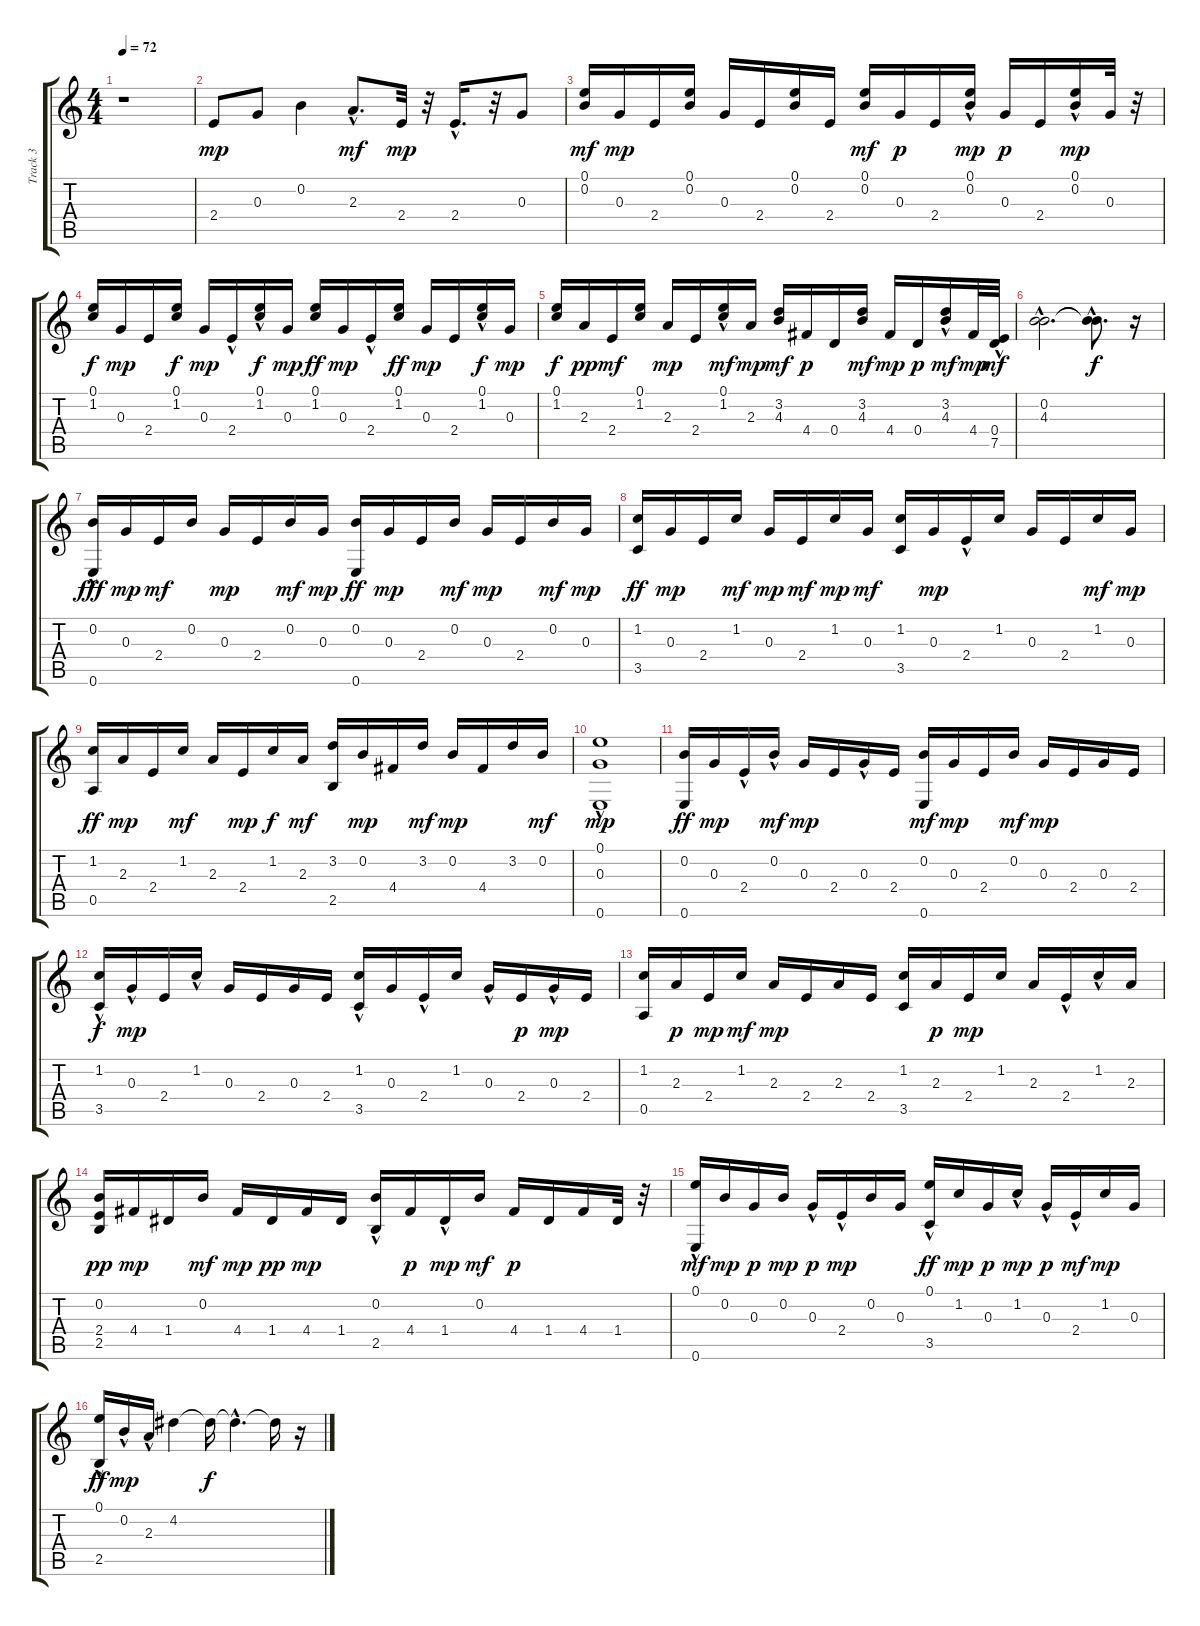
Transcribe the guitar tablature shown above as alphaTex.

\track ("Track 3" "Track 3") {instrument acousticguitarnylon}
\staff {score tabs}
\tuning (E4 B3 G3 D3 A2 E2) {hide}
\ts (4 4)
\tempo 72
\clef g2
\ks c
r.1{dy mp instrument acousticguitarnylon} |
2.4.8 0.3.8 0.2.4 2.3{hac}.8{d dy mf} 2.4.32{dy mp} r.32 2.4{hac}.16{d} r.32 0.3.8 |
(0.1 0.2).16{dy mf} 0.3.16{dy mp} 2.4.16 (0.1 0.2).16 0.3.16 2.4.16 (0.1 0.2).16 2.4.16 (0.1 0.2).16{dy mf} 0.3.16{dy p} 2.4.16 (0.1{hac} 0.2).16{dy mp} 0.3.16{dy p} 2.4.16 (0.1{hac} 0.2{hac}).16{dy mp} 0.3.32 r.32 |
(0.1 1.2).16{dy f} 0.3.16{dy mp} 2.4.16 (0.1 1.2).16{dy f} 0.3.16{dy mp} 2.4{hac}.16 (0.1{hac} 1.2).16{dy f} 0.3.16{dy mp} (0.1 1.2).16{dy ff} 0.3.16{dy mp} 2.4{hac}.16 (0.1 1.2).16{dy ff} 0.3.16{dy mp} 2.4.16 (0.1{hac} 1.2{hac}).16{dy f} 0.3.16{dy mp} |
(0.1 1.2).16{dy f} 2.3.16{dy pp} 2.4.16{dy mf} (0.1 1.2).16 2.3.16{dy mp} 2.4.16 (0.1{hac} 1.2{hac}).16{dy mf} 2.3.16{dy mp} (3.2 4.3).16{dy mf} 4.4.16{dy p} 0.4.16 (3.2 4.3).16{dy mf} 4.4.16{dy mp} 0.4.16{dy p} (3.2{hac} 4.3{hac}).16{dy mf} 4.4.32{dy mp} (0.4{hac} 7.5{hac}).32{dy mf} |
(0.2{hac} 4.3{hac}).2{d} (0.2{hac t} 4.3{hac t}).8{d dy f} r.16 |
(0.2 0.6{hac}).16{dy fff} 0.3.16{dy mp} 2.4.16{dy mf} 0.2.16 0.3.16{dy mp} 2.4.16 0.2.16{dy mf} 0.3.16{dy mp} (0.2 0.6).16{dy ff} 0.3.16{dy mp} 2.4.16 0.2.16{dy mf} 0.3.16{dy mp} 2.4.16 0.2.16{dy mf} 0.3.16{dy mp} |
(1.2 3.5).16{dy ff} 0.3.16{dy mp} 2.4.16 1.2.16{dy mf} 0.3.16{dy mp} 2.4.16{dy mf} 1.2.16{dy mp} 0.3.16{dy mf} (1.2 3.5).16 0.3.16{dy mp} 2.4{hac}.16 1.2.16 0.3.16 2.4.16 1.2.16{dy mf} 0.3.16{dy mp} |
(1.2 0.5).16{dy ff} 2.3.16{dy mp} 2.4.16 1.2.16{dy mf} 2.3.16 2.4.16{dy mp} 1.2.16{dy f} 2.3.16{dy mf} (3.2 2.5).16 0.2.16{dy mp} 4.4.16 3.2.16{dy mf} 0.2.16{dy mp} 4.4.16 3.2.16 0.2.16{dy mf} |
(0.1 0.3{hac} 0.6{hac}).1{dy mp} |
(0.2 0.6).16{dy ff} 0.3.16{dy mp} 2.4{hac}.16 0.2{hac}.16{dy mf} 0.3.16{dy mp} 2.4.16 0.3{hac}.16 2.4.16 (0.2 0.6).16{dy mf} 0.3.16{dy mp} 2.4.16 0.2.16{dy mf} 0.3.16{dy mp} 2.4.16 0.3.16 2.4.16 |
(1.2{hac} 3.5{hac}).16{dy f} 0.3{hac}.16{dy mp} 2.4.16 1.2{hac}.16 0.3.16 2.4.16 0.3.16 2.4.16 (1.2{hac} 3.5).16 0.3.16 2.4{hac}.16 1.2.16 0.3{hac}.16 2.4.16{dy p} 0.3{hac}.16{dy mp} 2.4.16 |
(1.2 0.5).16 2.3.16{dy p} 2.4.16{dy mp} 1.2.16{dy mf} 2.3.16{dy mp} 2.4.16 2.3.16 2.4.16 (1.2 3.5).16 2.3.16{dy p} 2.4.16{dy mp} 1.2.16 2.3.16 2.4{hac}.16 1.2{hac}.16 2.3.16 |
(0.2 2.4 2.5).16{dy pp} 4.4.16{dy mp} 1.4.16 0.2.16{dy mf} 4.4.16{dy mp} 1.4.16{dy pp} 4.4.16{dy mp} 1.4.16 (0.2 2.5{hac}).16 4.4.16{dy p} 1.4{hac}.16{dy mp} 0.2.16{dy mf} 4.4.16{dy p} 1.4.16 4.4.16 1.4.32 r.32 |
(0.1{hac} 0.6).16{dy mf} 0.2.16{dy mp} 0.3.16{dy p} 0.2.16{dy mp} 0.3{hac}.16{dy p} 2.4{hac}.16{dy mp} 0.2.16 0.3.16 (0.1{hac} 3.5).16{dy ff} 1.2.16{dy mp} 0.3.16{dy p} 1.2{hac}.16{dy mp} 0.3{hac}.16{dy p} 2.4{hac}.16{dy mf} 1.2.16{dy mp} 0.3.16 |
(0.1{hac} 2.5{hac}).16{dy ff} 0.2{hac}.16{dy mp} 2.3{hac}.16 4.2.4 4.2{t}.16{dy f} 4.2{hac t}.4{d} 4.2{t}.16 r.16
